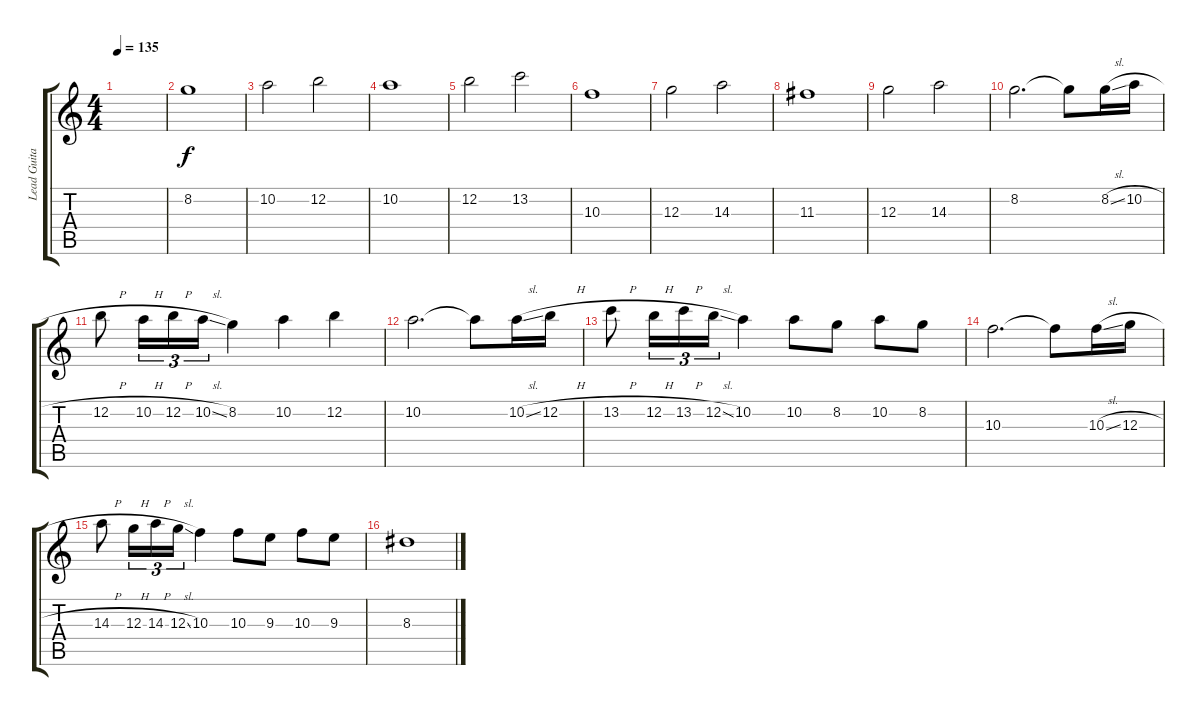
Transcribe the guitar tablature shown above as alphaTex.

\track ("Lead Guitar (R)" "Lead Guita") {instrument electricguitarclean}
\staff {score tabs}
\tuning (E4 B3 G3 D3 A2 D2) {hide}
\ts (4 4)
\tempo 135
\clef g2
\ks c
|
8.2.1 |
10.2.2 12.2.2 |
10.2.1 |
12.2.2 13.2.2 |
10.3.1 |
12.3.2 14.3.2 |
11.3.1 |
12.3.2 14.3.2 |
8.2.2{d} 8.2{t}.8 8.2{sl}.16 10.2{h}.16 |
12.2{h}.8 10.2{h}.16{tu (3 2)} 12.2{h}.16{tu (3 2)} 10.2{sl}.16{tu (3 2)} 8.2.4 10.2.4 12.2.4 |
10.2.2{d} 10.2{t}.8 10.2{sl}.16 12.2{h}.16 |
13.2{h}.8 12.2{h}.16{tu (3 2)} 13.2{h}.16{tu (3 2)} 12.2{sl}.16{tu (3 2)} 10.2.4 10.2.8 8.2.8 10.2.8 8.2.8 |
10.3.2{d} 10.3{t}.8 10.3{sl}.16 12.3{h}.16 |
14.3{h}.8 12.3{h}.16{tu (3 2)} 14.3{h}.16{tu (3 2)} 12.3{sl}.16{tu (3 2)} 10.3.4 10.3.8 9.3.8 10.3.8 9.3.8 |
8.3.1
